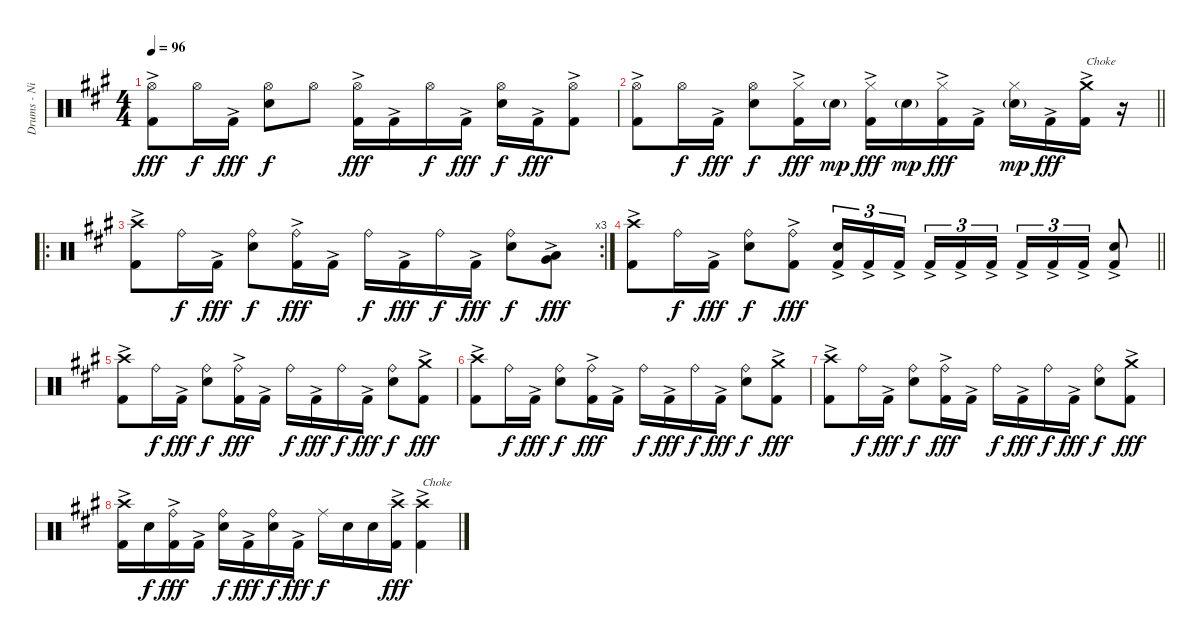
\track ("Drums - Nick Menza" "Drums - Ni") {instrument percussion}
\staff {score}
\articulation defaults
\ts (4 4)
\tempo 96
\clef neutral
\ks f#minor
("Hi-Hat (open)" "Kick (hit) 2"{ac}).8{dy fff} "Hi-Hat (open)".16{dy f} "Kick (hit) 2"{ac}.16{dy fff} ("Hi-Hat (open)" "Snare (hit) 2").8{dy f} "Hi-Hat (open)".8 ("Hi-Hat (open)" "Kick (hit) 2"{ac}).16{dy fff} "Kick (hit) 2"{ac}.16 "Hi-Hat (open)".16{dy f} "Kick (hit) 2"{ac}.16{dy fff} ("Hi-Hat (open)" "Snare (hit) 2").16{dy f} "Kick (hit) 2"{ac}.16{dy fff} ("Hi-Hat (open)" "Kick (hit) 2"{ac}).8 |
\barLineRight lightlight
("Hi-Hat (open)" "Kick (hit) 2"{ac}).8 "Hi-Hat (open)".16{dy f} "Kick (hit) 2"{ac}.16{dy fff} ("Hi-Hat (open)" "Snare (hit) 2").8{dy f} ("Hi-Hat (closed)" "Kick (hit) 2"{ac}).16{dy fff} "Snare (hit) 2"{g}.16{dy mp} ("Hi-Hat (closed)" "Kick (hit) 2"{ac}).16{dy fff} "Snare (hit) 2"{g}.16{dy mp} ("Hi-Hat (closed)" "Kick (hit) 2"{ac}).16{dy fff} "Kick (hit) 2"{ac}.16 ("Hi-Hat (closed)" "Snare (hit) 2"{g}).16{dy mp} "Kick (hit) 2"{ac}.16{dy fff} ("Crash medium (hit)" "Kick (hit) 2"{ac}).16{txt "Choke"} r.16 |
\ro
\rc 3
("Crash high (hit)" "Kick (hit) 2"{ac}).8 "Ride (bell)".16{dy f} "Kick (hit) 2"{ac}.16{dy fff} ("Ride (bell)" "Snare (hit) 2").8{dy f} ("Ride (bell)" "Kick (hit) 2"{ac}).16{dy fff} "Kick (hit) 2"{ac}.16 "Ride (bell)".16{dy f} "Kick (hit) 2"{ac}.16{dy fff} "Ride (bell)".16{dy f} "Kick (hit) 2"{ac}.16{dy fff} ("Ride (bell)" "Snare (hit) 2").8{dy f} ("Low Tom (hit)"{ac} "Very Low Tom (hit)"{ac}).8{dy fff} |
\barLineRight lightlight
("Crash high (hit)" "Kick (hit) 2"{ac}).8 "Ride (bell)".16{dy f} "Kick (hit) 2"{ac}.16{dy fff} ("Ride (bell)" "Snare (hit) 2").8{dy f} ("Ride (bell)" "Kick (hit) 2"{ac}).8{dy fff} ("Snare (hit) 2"{ac} "Kick (hit) 2"{ac}).16{tu (3 2)} "Kick (hit) 2"{ac}.16{tu (3 2)} "Kick (hit) 2"{ac}.16{tu (3 2)} "Kick (hit) 2"{ac}.16{tu (3 2)} "Kick (hit) 2"{ac}.16{tu (3 2)} "Kick (hit) 2"{ac}.16{tu (3 2)} "Kick (hit) 2"{ac}.16{tu (3 2)} "Kick (hit) 2"{ac}.16{tu (3 2)} "Kick (hit) 2"{ac}.16{tu (3 2)} ("Snare (hit) 2"{ac} "Kick (hit) 2"{ac}).8 |
("Crash high (hit)" "Kick (hit) 2"{ac}).8 "Ride (bell)".16{dy f} "Kick (hit) 2"{ac}.16{dy fff} ("Ride (bell)" "Snare (hit) 2").8{dy f} ("Ride (bell)" "Kick (hit) 2"{ac}).16{dy fff} "Kick (hit) 2"{ac}.16 "Ride (bell)".16{dy f} "Kick (hit) 2"{ac}.16{dy fff} "Ride (bell)".16{dy f} "Kick (hit) 2"{ac}.16{dy fff} ("Ride (bell)" "Snare (hit) 2").8{dy f} ("Crash medium (hit)" "Kick (hit) 2"{ac}).8{dy fff} |
("Crash high (hit)" "Kick (hit) 2"{ac}).8 "Ride (bell)".16{dy f} "Kick (hit) 2"{ac}.16{dy fff} ("Ride (bell)" "Snare (hit) 2").8{dy f} ("Ride (bell)" "Kick (hit) 2"{ac}).16{dy fff} "Kick (hit) 2"{ac}.16 "Ride (bell)".16{dy f} "Kick (hit) 2"{ac}.16{dy fff} "Ride (bell)".16{dy f} "Kick (hit) 2"{ac}.16{dy fff} ("Ride (bell)" "Snare (hit) 2").8{dy f} ("Crash medium (hit)" "Kick (hit) 2"{ac}).8{dy fff} |
("Crash high (hit)" "Kick (hit) 2"{ac}).8 "Ride (bell)".16{dy f} "Kick (hit) 2"{ac}.16{dy fff} ("Ride (bell)" "Snare (hit) 2").8{dy f} ("Ride (bell)" "Kick (hit) 2"{ac}).16{dy fff} "Kick (hit) 2"{ac}.16 "Ride (bell)".16{dy f} "Kick (hit) 2"{ac}.16{dy fff} "Ride (bell)".16{dy f} "Kick (hit) 2"{ac}.16{dy fff} ("Ride (bell)" "Snare (hit) 2").8{dy f} ("Crash medium (hit)" "Kick (hit) 2"{ac}).8{dy fff} |
("Crash high (hit)" "Kick (hit) 2"{ac}).16 "Snare (hit) 2".16{dy f} ("Ride (bell)" "Kick (hit) 2"{ac}).16{dy fff} "Kick (hit) 2"{ac}.16 ("Ride (bell)" "Snare (hit) 2").16{dy f} "Kick (hit) 2"{ac}.16{dy fff} ("Ride (bell)" "Snare (hit) 2").16{dy f} "Kick (hit) 2"{ac}.16{dy fff} "Ride (middle)".16{dy f} "Snare (hit) 2".16 "Snare (hit) 2".16 ("Crash high (hit)" "Kick (hit) 2"{ac}).16{dy fff} ("Crash high (hit)" "Kick (hit) 2"{ac}).4{txt "Choke"}
